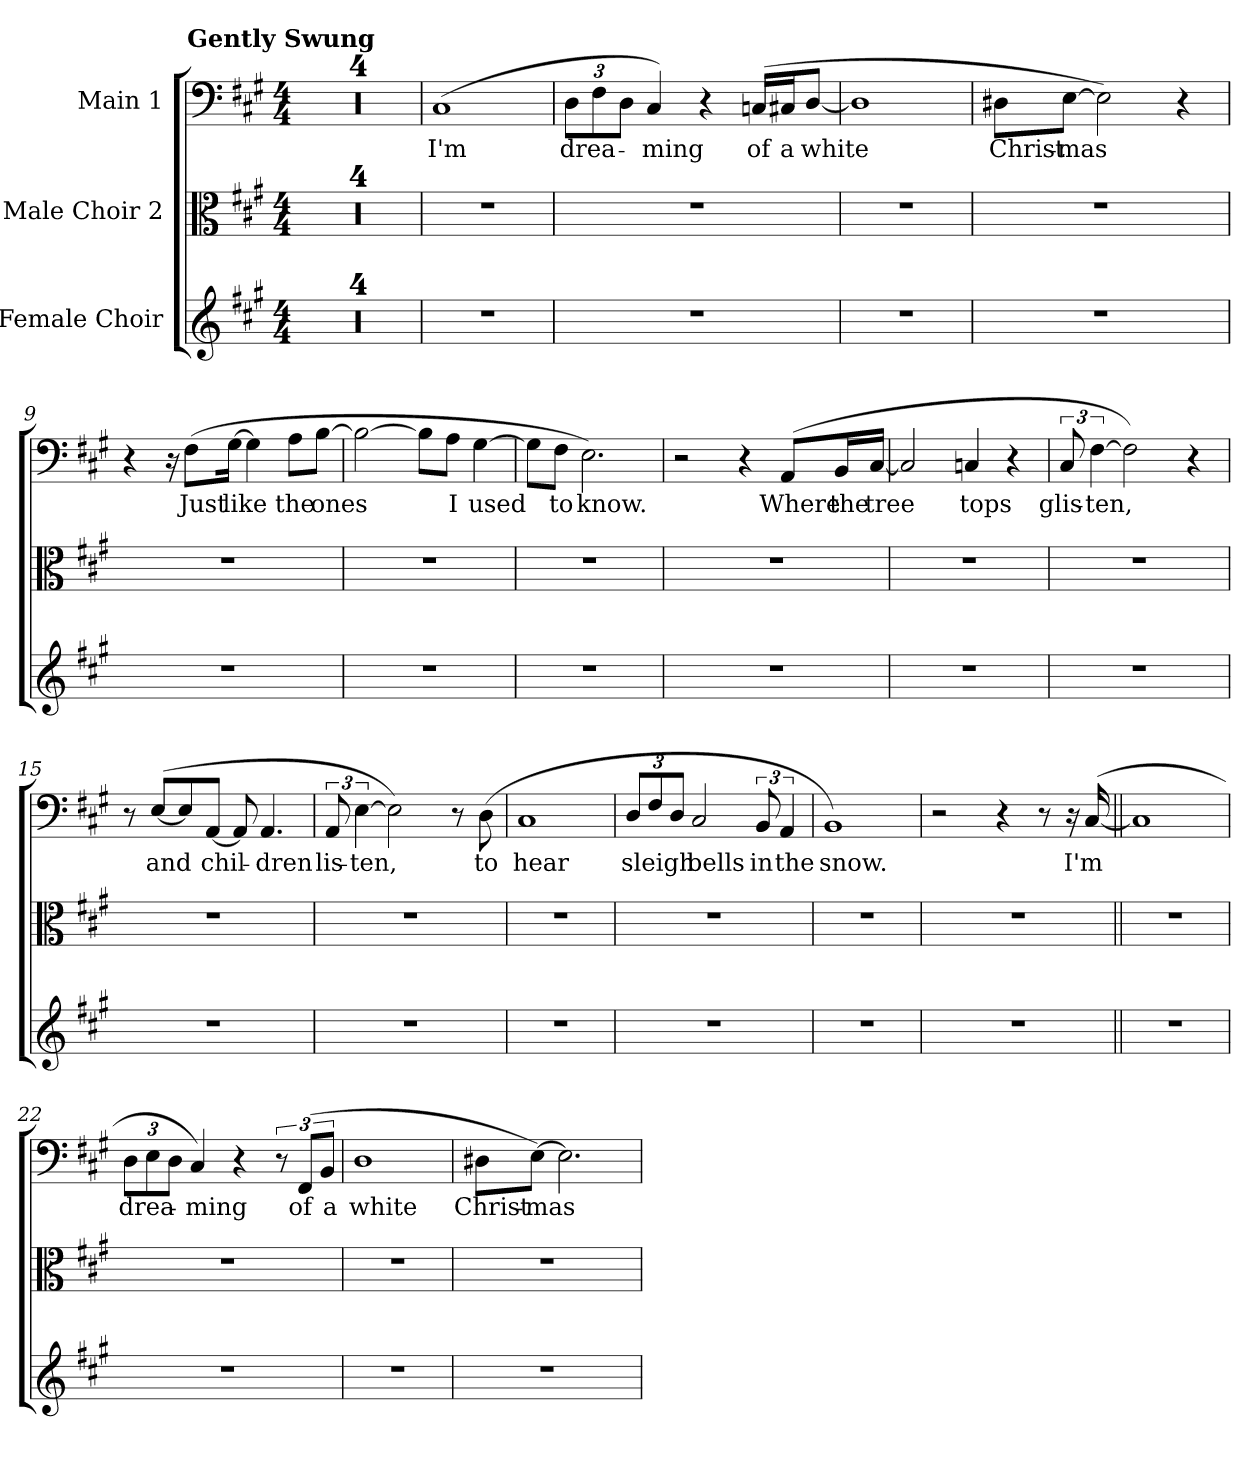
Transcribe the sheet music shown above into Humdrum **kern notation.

**kern	**kern	**kern	**text
*part3	*part2	*part1	*part1
*staff3	*staff2	*staff1	*staff1
*I"Female Choir	*I"Male Choir 2	*I"Main 1	*
*clefG2	*clefC3	*clefF4	*
*k[f#c#g#]	*k[f#c#g#]	*k[f#c#g#]	*
*A:	*A:	*A:	*
*M4/4	*M4/4	*M4/4	*
!!LO:REH:place=s1:a:B:enc=none:fs=12:t=Gently Swung
=1	=1	=1	=1
1r	1r	1r	.
=2	=2	=2	=2
1r	1r	1r	.
=3	=3	=3	=3
1r	1r	1r	.
=4	=4	=4	=4
1r	1r	1r	.
!!LO:LB:g=z
=5	=5	=5	=5
!	!	!	!LO:LY:b
1r	1r	(>1C#	I'm
=6	=6	=6	=6
!	!	!	!LO:LY:b
1r	1r	12D\L	drea-
.	.	12F#\	.
.	.	12D\J	.
!	!	!	!LO:LY:b
.	.	4C#/)	-ming
.	.	4r	.
!	!	!	!LO:LY:b
.	.	(>16Cn/LL	of
!	!	!	!LO:LY:b
.	.	16C#X/J	a
!	!	!	!LO:LY:b
.	.	[8D/J	white
=7	=7	=7	=7
1r	1r	1D]	.
=8	=8	=8	=8
!	!	!	!LO:LY:b
1r	1r	8D#X\L	Christ-
!	!	!	!LO:LY:b
.	.	[8E\J	-mas
!	!	!	!LO:LY:b
.	.	2E\])	.
.	.	4r	.
!!LO:LB:g=z
=9	=9	=9	=9
1r	1r	4r	.
.	.	16r	.
!	!	!	!LO:LY:b
.	.	(>8F#\L	Just
!	!	!	!LO:LY:b
.	.	[16G#\Jk	like
.	.	4G#\]	.
!	!	!	!LO:LY:b
.	.	8A\L	the
!	!	!	!LO:LY:b
.	.	[8B\J	ones
=10	=10	=10	=10
1r	1r	2B\_	.
.	.	8B\L]	.
!	!	!	!LO:LY:b
.	.	8A\J	I
!	!	!	!LO:LY:b
.	.	[4G#\	used
=11	=11	=11	=11
1r	1r	8G#\L]	.
!	!	!	!LO:LY:b
.	.	8F#\J	to
!	!	!	!LO:LY:b
.	.	2.E\)	know.
=12	=12	=12	=12
1r	1r	2r	.
.	.	4r	.
!	!	!	!LO:LY:b
.	.	(>8AA/L	Where
!	!	!	!LO:LY:b
.	.	16BB/L	the
!	!	!	!LO:LY:b
.	.	[16C#/JJ	tree
!!LO:PB:g=z
=13	=13	=13	=13
1r	1r	2C#/]	.
!	!	!	!LO:LY:b
.	.	4Cn/	tops
.	.	4r	.
=14	=14	=14	=14
!	!	!	!LO:LY:b
1r	1r	12C#/	glis-
!	!	!	!LO:LY:b
.	.	[6F#\	-ten,
.	.	2F#\])	.
.	.	4r	.
=15	=15	=15	=15
1r	1r	8r	.
!	!	!	!LO:LY:b
.	.	(>[8E/L	and
.	.	8E/]	.
!	!	!	!LO:LY:b
.	.	[8AA/J	chil-
.	.	8AA/]	.
!	!	!	!LO:LY:b
.	.	4.AA/	-dren
=16	=16	=16	=16
!	!	!	!LO:LY:b
1r	1r	12AA/	lis-
!	!	!	!LO:LY:b
.	.	[6E\	-ten,
.	.	2E\])	.
.	.	8r	.
!	!	!	!LO:LY:b
.	.	(>8D\	to
!!LO:LB:g=z
=17	=17	=17	=17
!	!	!	!LO:LY:b
1r	1r	1C#	hear
=18	=18	=18	=18
!	!	!	!LO:LY:b
1r	1r	12D/L	sleigh
.	.	12F#/	.
.	.	12D/J	.
!	!	!	!LO:LY:b
.	.	2C#/	bells
!	!	!	!LO:LY:b
.	.	12BB/	in
!	!	!	!LO:LY:b
.	.	6AA/	the
=19	=19	=19	=19
!	!	!	!LO:LY:b
1r	1r	1BB)	snow.
=20	=20	=20	=20
1r	1r	2r	.
.	.	4r	.
.	.	8r	.
.	.	16r	.
!	!	!	!LO:LY:b
.	.	(>[16C#/	I'm
!!LO:LB:g=z
=21||	=21||	=21||	=21||
1r	1r	1C#]	.
=22	=22	=22	=22
!	!	!	!LO:LY:b
1r	1r	12D\L	drea-
.	.	12E\	.
.	.	12D\J	.
!	!	!	!LO:LY:b
.	.	4C#/)	-ming
.	.	4r	.
.	.	12r	.
!	!	!	!LO:LY:b
.	.	(>12FF#/L	of
!	!	!	!LO:LY:b
.	.	12BB/J	a
=23	=23	=23	=23
!	!	!	!LO:LY:b
1r	1r	1D	white
=24	=24	=24	=24
!	!	!	!LO:LY:b
1r	1r	8D#X\L	Christ-
!	!	!	!LO:LY:b
.	.	[8E\J)	-mas
.	.	2.E\]	.
=	=	=	=
*-	*-	*-	*-
